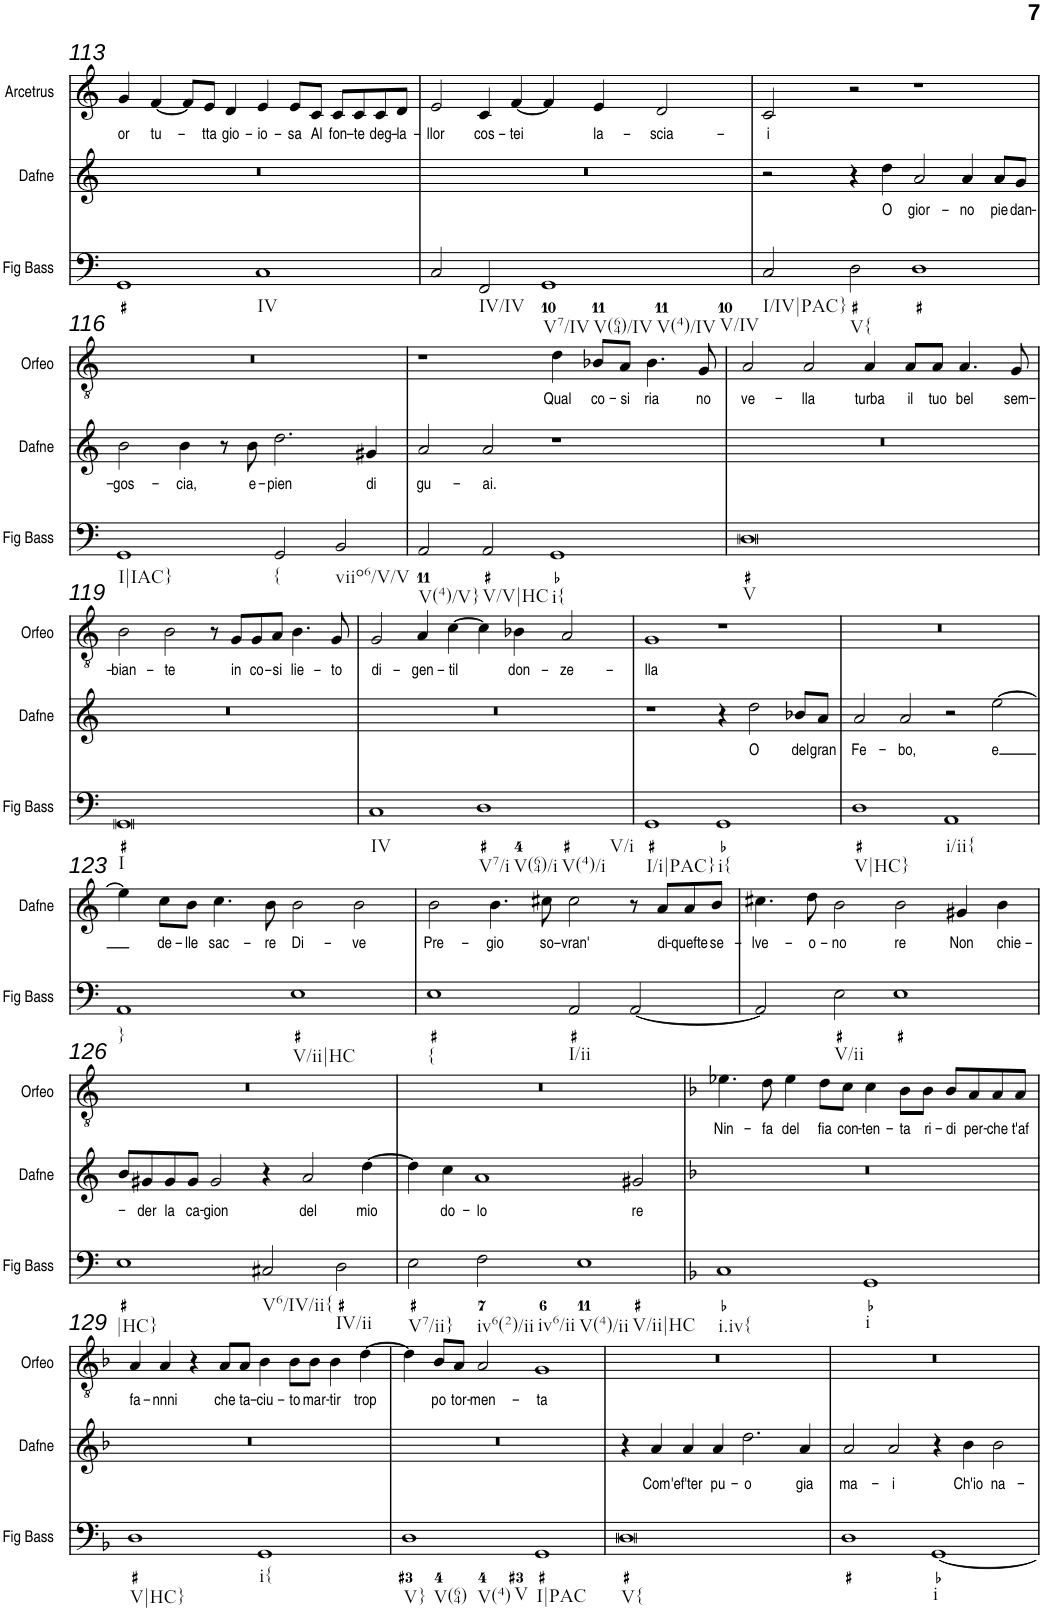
**kern	**kern	**text	**kern	**text	**kern	**text
*part4	*part3	*part3	*part2	*part2	*part1	*part1
*staff4	*staff3	*staff3	*staff2	*staff2	*staff1	*staff1
*I"Fig Bass	*I"Dafne	*	*I"Orfeo	*	*I"Arcetrus	*
*I'Fig Bass	*I'Dafne	*	*I'Orfeo	*	*I'Arcetrus	*
!!LO:PB:g=z
*clefF4	*clefG2	*	*clefGv2	*	*clefG2	*
*k[]	*k[]	*	*k[]	*	*k[]	*
*M4/2	*M4/2	*	*M4/2	*	*M4/2	*
=113	=113	=113	=113	=113	=113	=113
!	!	!	!	!	!	!LO:LY:b
1GG	0r	.	0r	.	4g/	or
!	!	!	!	!	!	!LO:LY:b
.	.	.	.	.	[4f/	tu-
.	.	.	.	.	8f/L]	.
!	!	!	!	!	!	!LO:LY:b
.	.	.	.	.	8e/J	-tta
!	!	!	!	!	!	!LO:LY:b
.	.	.	.	.	4d/	gio-
!LO:TX:b:t=IV	!	!	!	!	!	!
!	!	!	!	!	!	!LO:LY:b
1C	.	.	.	.	4e/	-io-
!	!	!	!	!	!	!LO:LY:b
.	.	.	.	.	8e/L	-sa
!	!	!	!	!	!	!LO:LY:b
.	.	.	.	.	8c/J	Al
!	!	!	!	!	!	!LO:LY:b
.	.	.	.	.	8c/L	fon-
!	!	!	!	!	!	!LO:LY:b
.	.	.	.	.	8c/	-te
!	!	!	!	!	!	!LO:LY:b
.	.	.	.	.	8c/	deg-
!	!	!	!	!	!	!LO:LY:b
.	.	.	.	.	8d/J	-la-
=114	=114	=114	=114	=114	=114	=114
!	!	!	!	!	!	!LO:LY:b
2C/	0r	.	0r	.	2e/	-llor
!LO:TX:b:t=IV/IV	!	!	!	!	!	!
!	!	!	!	!	!	!LO:LY:b
2FF/	.	.	.	.	4c/	cos-
!	!	!	!	!	!	!LO:LY:b
.	.	.	.	.	[4f/	-tei
!LO:TX:b:t=V7/IV	!	!	!	!	!	!
!LO:TX:b:t=V(64)/IV	!	!	!	!	!	!
!LO:TX:b:t=V(4)/IV	!	!	!	!	!	!
!LO:TX:b:t=V/IV	!	!	!	!	!	!
1GG	.	.	.	.	4f/]	.
!	!	!	!	!	!	!LO:LY:b
.	.	.	.	.	4e/	la-
!	!	!	!	!	!	!LO:LY:b
.	.	.	.	.	2d/	-scia-
=115	=115	=115	=115	=115	=115	=115
!LO:TX:b:t=I/IV|PAC}	!	!	!	!	!	!
!	!	!	!	!	!	!LO:LY:b
2C/	2r	.	0r	.	2c/	-i
!LO:TX:b:t=V{	!	!	!	!	!	!
2D\	4r	.	.	.	2r	.
!	!	!LO:LY:b	!	!	!	!
.	4dd\	O	.	.	.	.
!	!	!LO:LY:b	!	!	!	!
1D	2a/	gior-	.	.	1r	.
!	!	!LO:LY:b	!	!	!	!
.	4a/	-no	.	.	.	.
!	!	!LO:LY:b	!	!	!	!
.	8a/L	pie	.	.	.	.
!	!	!LO:LY:b	!	!	!	!
.	8g/J	dan-	.	.	.	.
!!LO:LB:g=z
=116	=116	=116	=116	=116	=116	=116
!LO:TX:b:t=I|IAC}	!	!	!	!	!	!
!	!	!LO:LY:b	!	!	!	!
1GG	2b\	-gos-	0r	.	0r	.
!	!	!LO:LY:b	!	!	!	!
.	4b\	-cia,	.	.	.	.
.	8r	.	.	.	.	.
!	!	!LO:LY:b	!	!	!	!
.	8b\	e-	.	.	.	.
!LO:TX:b:t={	!	!	!	!	!	!
!	!	!LO:LY:b	!	!	!	!
2GG/	2.dd\	-pien	.	.	.	.
!LO:TX:b:t=viio6/V/V	!	!	!	!	!	!
2BB/	.	.	.	.	.	.
!	!	!LO:LY:b	!	!	!	!
.	4g#X/	di	.	.	.	.
=117	=117	=117	=117	=117	=117	=117
*k[]	*k[]	*	*k[]	*	*k[]	*
!LO:TX:b:t=V(4)/V}	!	!	!	!	!	!
!	!	!LO:LY:b	!	!	!	!
2AA/	2a/	gu-	1r	.	0r	.
!LO:TX:b:t=V/V|HC	!	!	!	!	!	!
!	!	!LO:LY:b	!	!	!	!
2AA/	2a/	-ai.	.	.	.	.
!LO:TX:b:t=i{	!	!	!	!	!	!
!	!	!	!	!LO:LY:b	!	!
1GG	1r	.	4d\	Qual	.	.
!	!	!	!	!LO:LY:b	!	!
.	.	.	8B-X/L	co-	.	.
!	!	!	!	!LO:LY:b	!	!
.	.	.	8A/J	-si	.	.
!	!	!	!	!LO:LY:b	!	!
.	.	.	4.B-\	ria	.	.
!	!	!	!	!LO:LY:b	!	!
.	.	.	8G/	no	.	.
=118	=118	=118	=118	=118	=118	=118
!LO:TX:b:t=V	!	!	!	!	!	!
!	!	!	!	!LO:LY:b	!	!
0D	0r	.	2A/	ve-	0r	.
!	!	!	!	!LO:LY:b	!	!
.	.	.	2A/	-lla	.	.
!	!	!	!	!LO:LY:b	!	!
.	.	.	4A/	turba	.	.
!	!	!	!	!LO:LY:b	!	!
.	.	.	8A/L	il	.	.
!	!	!	!	!LO:LY:b	!	!
.	.	.	8A/J	tuo	.	.
!	!	!	!	!LO:LY:b	!	!
.	.	.	4.A/	bel	.	.
!	!	!	!	!LO:LY:b	!	!
.	.	.	8G/	sem-	.	.
!!LO:LB:g=z
=119	=119	=119	=119	=119	=119	=119
!LO:TX:b:t=I	!	!	!	!	!	!
!	!	!	!	!LO:LY:b	!	!
0GG	0r	.	2B\	-bian-	0r	.
!	!	!	!	!LO:LY:b	!	!
.	.	.	2B\	-te	.	.
.	.	.	8r	.	.	.
!	!	!	!	!LO:LY:b	!	!
.	.	.	8G/L	in	.	.
!	!	!	!	!LO:LY:b	!	!
.	.	.	8G/	co-	.	.
!	!	!	!	!LO:LY:b	!	!
.	.	.	8A/J	-si	.	.
!	!	!	!	!LO:LY:b	!	!
.	.	.	4.B\	lie-	.	.
!	!	!	!	!LO:LY:b	!	!
.	.	.	8G/	-to	.	.
=120	=120	=120	=120	=120	=120	=120
!LO:TX:b:t=IV	!	!	!	!	!	!
!	!	!	!	!LO:LY:b	!	!
1C	0r	.	2G/	di-	0r	.
!	!	!	!	!LO:LY:b	!	!
.	.	.	4A/	-gen-	.	.
!	!	!	!	!LO:LY:b	!	!
.	.	.	[4c\	-til	.	.
!LO:TX:b:t=V7/i	!	!	!	!	!	!
!LO:TX:b:t=V(64)/i	!	!	!	!	!	!
!LO:TX:b:t=V(4)/i	!	!	!	!	!	!
!LO:TX:b:t=V/i	!	!	!	!	!	!
1D	.	.	4c\]	.	.	.
!	!	!	!	!LO:LY:b	!	!
.	.	.	4B-X\	don-	.	.
!	!	!	!	!LO:LY:b	!	!
.	.	.	2A/	-ze-	.	.
=121	=121	=121	=121	=121	=121	=121
!LO:TX:b:t=I/i|PAC}	!	!	!	!	!	!
!	!	!	!	!LO:LY:b	!	!
1GG	1r	.	1G	-lla	0r	.
!LO:TX:b:t=i{	!	!	!	!	!	!
1GG	4r	.	1r	.	.	.
!	!	!LO:LY:b	!	!	!	!
.	2dd\	O	.	.	.	.
!	!	!LO:LY:b	!	!	!	!
.	8b-X/L	del	.	.	.	.
!	!	!LO:LY:b	!	!	!	!
.	8a/J	gran	.	.	.	.
=122	=122	=122	=122	=122	=122	=122
!LO:TX:b:t=V|HC}	!	!	!	!	!	!
!	!	!LO:LY:b	!	!	!	!
1D	2a/	Fe-	0r	.	0r	.
!	!	!LO:LY:b	!	!	!	!
.	2a/	-bo,	.	.	.	.
!LO:TX:b:t=i/ii{	!	!	!	!	!	!
1AA	2r	.	.	.	.	.
!	!	!LO:LY:b	!	!	!	!
.	[2ee\	e	.	.	.	.
!!LO:LB:g=z
=123	=123	=123	=123	=123	=123	=123
!LO:TX:b:t=}	!	!	!	!	!	!
1AA	4ee\]	.	0r	.	0r	.
!	!	!LO:LY:b	!	!	!	!
.	8cc\L	de-	.	.	.	.
!	!	!LO:LY:b	!	!	!	!
.	8b\J	-lle	.	.	.	.
!	!	!LO:LY:b	!	!	!	!
.	4.cc\	sac-	.	.	.	.
!	!	!LO:LY:b	!	!	!	!
.	8b\	-re	.	.	.	.
!LO:TX:b:t=V/ii|HC	!	!	!	!	!	!
!	!	!LO:LY:b	!	!	!	!
1E	2b\	Di-	.	.	.	.
!	!	!LO:LY:b	!	!	!	!
.	2b\	-ve	.	.	.	.
=124	=124	=124	=124	=124	=124	=124
!LO:TX:b:t={	!	!	!	!	!	!
!	!	!LO:LY:b	!	!	!	!
1E	2b\	Pre-	0r	.	0r	.
!	!	!LO:LY:b	!	!	!	!
.	4.b\	-gio	.	.	.	.
!	!	!LO:LY:b	!	!	!	!
.	8cc#X\	so-	.	.	.	.
!LO:TX:b:t=I/ii	!	!	!	!	!	!
!	!	!LO:LY:b	!	!	!	!
2AA/	2cc#\	-vran'	.	.	.	.
[2AA/	8r	.	.	.	.	.
!	!	!LO:LY:b	!	!	!	!
.	8a/L	di-	.	.	.	.
!	!	!LO:LY:b	!	!	!	!
.	8a/	-quefte	.	.	.	.
!	!	!LO:LY:b	!	!	!	!
.	8b/J	se-	.	.	.	.
=125	=125	=125	=125	=125	=125	=125
!	!	!LO:LY:b	!	!	!	!
2AA/]	4.cc#X\	-lve-	0r	.	0r	.
!	!	!LO:LY:b	!	!	!	!
.	8dd\	-o-	.	.	.	.
!LO:TX:b:t=V/ii	!	!	!	!	!	!
!	!	!LO:LY:b	!	!	!	!
2E\	2b\	-no	.	.	.	.
!	!	!LO:LY:b	!	!	!	!
1E	2b\	re	.	.	.	.
!	!	!LO:LY:b	!	!	!	!
.	4g#X/	Non	.	.	.	.
!	!	!LO:LY:b	!	!	!	!
.	4b\	chie-	.	.	.	.
!!LO:LB:g=z
=126	=126	=126	=126	=126	=126	=126
!LO:TX:b:t=|HC}	!	!	!	!	!	!
1E	8b/L	.	0r	.	0r	.
!	!	!LO:LY:b	!	!	!	!
.	8g#X/	-der	.	.	.	.
!	!	!LO:LY:b	!	!	!	!
.	8g#/	la	.	.	.	.
!	!	!LO:LY:b	!	!	!	!
.	8g#/J	ca-	.	.	.	.
!	!	!LO:LY:b	!	!	!	!
.	2g#/	-gion	.	.	.	.
!LO:TX:b:t=V6/IV/ii{	!	!	!	!	!	!
2C#X/	4r	.	.	.	.	.
!	!	!LO:LY:b	!	!	!	!
.	2a/	del	.	.	.	.
!LO:TX:b:t=IV/ii	!	!	!	!	!	!
2D\	.	.	.	.	.	.
!	!	!LO:LY:b	!	!	!	!
.	[4dd\	mio	.	.	.	.
=127	=127	=127	=127	=127	=127	=127
!LO:TX:b:t=V7/ii}	!	!	!	!	!	!
2E\	4dd\]	.	0r	.	0r	.
!	!	!LO:LY:b	!	!	!	!
.	4cc\	do-	.	.	.	.
!LO:TX:b:t=iv6(2)/ii	!	!	!	!	!	!
!LO:TX:b:t=iv6/ii	!	!	!	!	!	!
!	!	!LO:LY:b	!	!	!	!
2F\	1a	-lo	.	.	.	.
!LO:TX:b:t=V(4)/ii	!	!	!	!	!	!
!LO:TX:b:t=V/ii|HC	!	!	!	!	!	!
1E	.	.	.	.	.	.
!	!	!LO:LY:b	!	!	!	!
.	2g#X/	re	.	.	.	.
=128	=128	=128	=128	=128	=128	=128
*k[b-]	*k[b-]	*	*k[b-]	*	*k[b-]	*
!LO:TX:b:t=i.iv{	!	!	!	!	!	!
!	!	!	!	!LO:LY:b	!	!
1C	0r	.	4.e-X\	Nin-	0r	.
!	!	!	!	!LO:LY:b	!	!
.	.	.	8d\	-fa	.	.
!	!	!	!	!LO:LY:b	!	!
.	.	.	4e-\	del	.	.
!	!	!	!	!LO:LY:b	!	!
.	.	.	8d\L	fia	.	.
!	!	!	!	!LO:LY:b	!	!
.	.	.	8c\J	con-	.	.
!LO:TX:b:t=i	!	!	!	!	!	!
!	!	!	!	!LO:LY:b	!	!
1GG	.	.	4c\	-ten-	.	.
!	!	!	!	!LO:LY:b	!	!
.	.	.	8B-\L	-ta	.	.
!	!	!	!	!LO:LY:b	!	!
.	.	.	8B-\J	ri-	.	.
!	!	!	!	!LO:LY:b	!	!
.	.	.	8B-/L	-di	.	.
!	!	!	!	!LO:LY:b	!	!
.	.	.	8A/	per-	.	.
!	!	!	!	!LO:LY:b	!	!
.	.	.	8A/	-che	.	.
!	!	!	!	!LO:LY:b	!	!
.	.	.	8A/J	t'af	.	.
!!LO:LB:g=z
=129	=129	=129	=129	=129	=129	=129
!LO:TX:b:t=V|HC}	!	!	!	!	!	!
!	!	!	!	!LO:LY:b	!	!
1D	0r	.	4A/	fa-	0r	.
!	!	!	!	!LO:LY:b	!	!
.	.	.	4A/	-nnni	.	.
.	.	.	4r	.	.	.
!	!	!	!	!LO:LY:b	!	!
.	.	.	8A/L	che	.	.
!	!	!	!	!LO:LY:b	!	!
.	.	.	8A/J	ta-	.	.
!LO:TX:b:t=i{	!	!	!	!	!	!
!	!	!	!	!LO:LY:b	!	!
1GG	.	.	4B-\	-ciu-	.	.
!	!	!	!	!LO:LY:b	!	!
.	.	.	8B-\L	-to	.	.
!	!	!	!	!LO:LY:b	!	!
.	.	.	8B-\J	mar-	.	.
!	!	!	!	!LO:LY:b	!	!
.	.	.	4B-\	-tir	.	.
!	!	!	!	!LO:LY:b	!	!
.	.	.	[4d\	trop	.	.
=130	=130	=130	=130	=130	=130	=130
!LO:TX:b:t=V}	!	!	!	!	!	!
!LO:TX:b:t=V(64)	!	!	!	!	!	!
!LO:TX:b:t=V(4)	!	!	!	!	!	!
!LO:TX:b:t=V	!	!	!	!	!	!
1D	0r	.	4d\]	.	0r	.
!	!	!	!	!LO:LY:b	!	!
.	.	.	8B-/L	po	.	.
!	!	!	!	!LO:LY:b	!	!
.	.	.	8A/J	tor-	.	.
!	!	!	!	!LO:LY:b	!	!
.	.	.	2A/	-men-	.	.
!LO:TX:b:t=I|PAC	!	!	!	!	!	!
!	!	!	!	!LO:LY:b	!	!
1GG	.	.	1G	-ta	.	.
=131	=131	=131	=131	=131	=131	=131
!LO:TX:b:t=V{	!	!	!	!	!	!
0D	4r	.	0r	.	0r	.
!	!	!LO:LY:b	!	!	!	!
.	4a/	Com	.	.	.	.
!	!	!LO:LY:b	!	!	!	!
.	4a/	'ef'ter	.	.	.	.
!	!	!LO:LY:b	!	!	!	!
.	4a/	pu-	.	.	.	.
!	!	!LO:LY:b	!	!	!	!
.	2.dd\	-o	.	.	.	.
!	!	!LO:LY:b	!	!	!	!
.	4a/	gia	.	.	.	.
=132	=132	=132	=132	=132	=132	=132
!	!	!LO:LY:b	!	!	!	!
1D	2a/	ma-	0r	.	0r	.
!	!	!LO:LY:b	!	!	!	!
.	2a/	-i	.	.	.	.
!LO:TX:b:t=i	!	!	!	!	!	!
[1GG	4r	.	.	.	.	.
!	!	!LO:LY:b	!	!	!	!
.	4b-\	Ch'io	.	.	.	.
!	!	!LO:LY:b	!	!	!	!
.	2b-\	na-	.	.	.	.
=	=	=	=	=	=	=
*-	*-	*-	*-	*-	*-	*-
